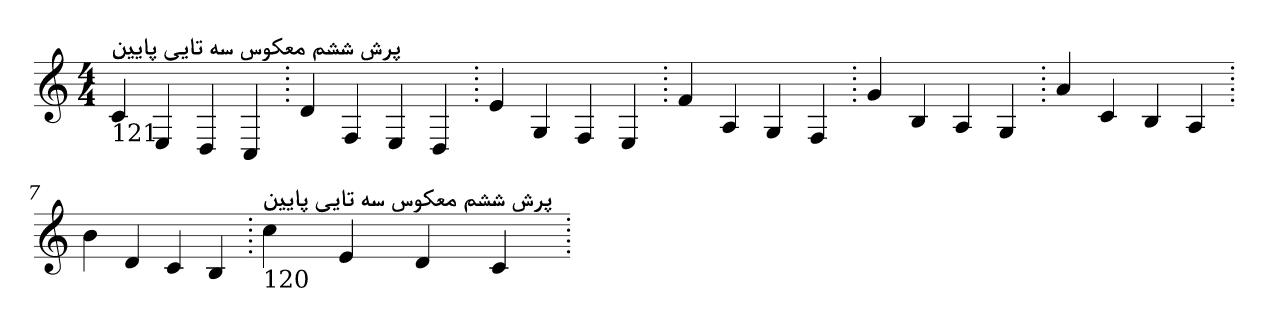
**kern
*part1
*staff1
!!LO:LB:g=z
*clefG2
*k[]
*C:
*M4/4
=1
!LO:TX:b:t=121
!LO:TX:a:t=پرش ششم معکوس سه تایی پایین
4ci/
4Ei/
4Di/
4Ci/
=2.
*k[]
*C:
4di/
4Fi/
4Ei/
4Di/
=3.
*k[]
*C:
4ei/
4Gi/
4Fi/
4Ei/
!!LO:LB:g=z
=4.
*k[]
*C:
4fi/
4Ai/
4Gi/
4Fi/
=5.
*k[]
*C:
4gi/
4Bi/
4Ai/
4Gi/
=6.
*k[]
*C:
4ai/
4ci/
4Bi/
4Ai/
=7.
*k[]
*C:
4bi\
4di/
4ci/
4Bi/
!!LO:PB:g=z
=8.
*k[]
*C:
!LO:TX:b:t=120
!LO:TX:a:t=پرش ششم معکوس سه تایی پایین
4cci\
4ei/
4di/
4ci/
=.
*-
